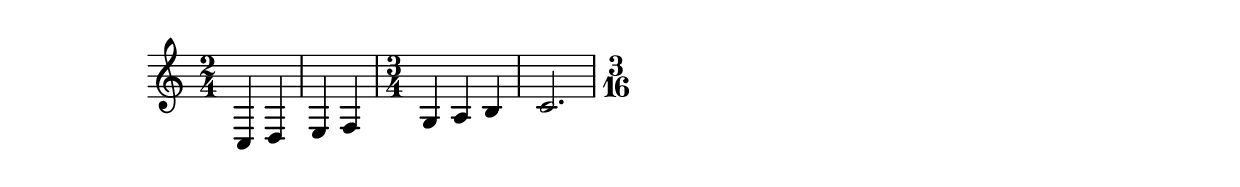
\version "2.18.2"

"/global/music" = \relative c {
  << \new Voice = "global_voice1" {
    \time 2/4
    c4 d e f \time 3/4 g a b c2. \time 3/16
  } >>
}

\book {
  \header {
  }

  \bookpart { 
    \score {
      <<
      \new Staff = GlobalStaff \with { }
      \context Staff = GlobalStaff {
        \"/global/music"
      }
      >>
    }
  }
}
